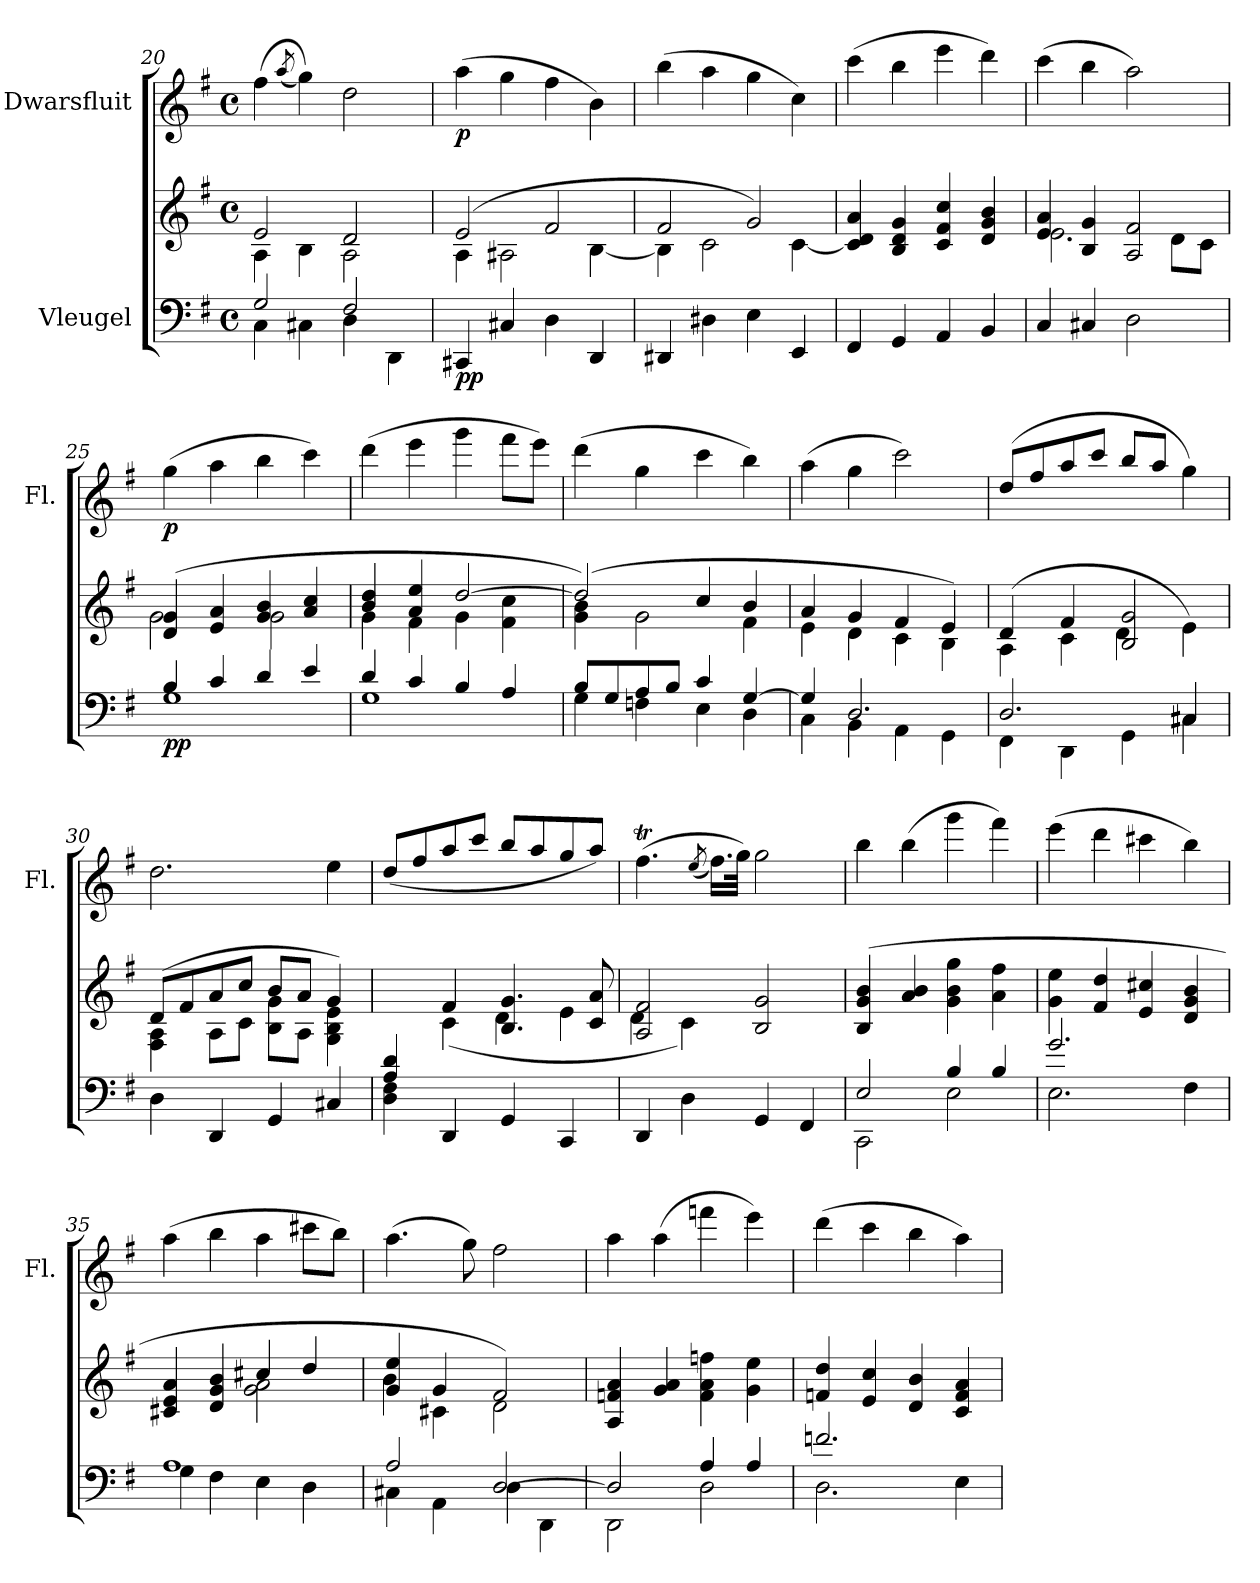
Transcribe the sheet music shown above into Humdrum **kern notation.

**kern	**kern	**dynam	**kern	**dynam
*part2	*part2	*part2	*part1	*part1
*staff3	*staff2	*staff2/3	*staff1	*staff1
*I"Vleugel	*	*	*I"Dwarsfluit	*
*	*	*	*I'Fl.	*
*clefF4	*clefG2	*	*clefG2	*
*k[f#]	*k[f#]	*	*k[f#]	*
*M4/4	*M4/4	*	*M4/4	*
*met(c)	*met(c)	*	*met(c)	*
=20	=20	=20	=20	=20
*^	*^	*	*	*
2G/	4C\	2e/	4A\	.	(4ff#\	.
.	.	.	.	.	(8qaa/	.
.	4C#X\	.	4B\	.	4gg\))	.
2F#/	4D\	2d/	2A\	.	2dd\	.
.	4DD\	.	.	.	.	.
=21	=21	=21	=21	=21	=21	=21
!	!	!	!	!LO:DY:b=2	!	!
!	!	!	!	!LO:DY:n=1:b	!	!LO:DY:b
*v	*v	*	*	*	*	*
4CC#X/	(2e/	4A\	p p	(4aa\	p
4C#X/	.	2A#X\	.	4gg\	.
4D\	2f#/	.	.	4ff#\	.
4DD/	.	[4B\	.	4b\)	.
!!LO:LB:g=z
=22	=22	=22	=22	=22	=22
4DD#X/	2f#/	4B\]	.	(4bb\	.
4D#X\	.	2c\	.	4aa\	.
4E\	2g/)	.	.	4gg\	.
4EE/	.	[4c\	.	4cc\)	.
*	*v	*v	*	*	*
=23	=23	=23	=23	=23
4FF#/	4c/] 4d/ 4a/	.	(4ccc\	.
4GG/	4B/ 4d/ 4g/	.	4bb\	.
4AA/	4c/ 4f#/ 4cc/	.	4eee\	.
4BB/	4d/ 4g/ 4b/	.	4ddd\)	.
=24	=24	=24	=24	=24
*	*^	*	*	*
4C/	4e/ 4a/	2.e\	.	(4ccc\	.
4C#X/	4B/ 4g/	.	.	4bb\	.
2D\	2A/ 2f#/	.	.	2aa\)	.
.	.	8d\L	.	.	.
.	.	8c\J	.	.	.
=25	=25	=25	=25	=25	=25
*^	*	*	*	*	*
!	!	!	!	!LO:DY:b=2	!	!
!	!	!	!	!LO:DY:n=1:b	!	!LO:DY:b
4B/	1G	(4d/ 4g/	2g\	p p	(4gg\	p
4c/	.	4e/ 4a/	.	.	4aa\	.
4d/	.	4g/ 4b/	2g\	.	4bb\	.
4e/	.	4a/ 4cc/	.	.	4ccc\)	.
=26	=26	=26	=26	=26	=26	=26
4d/	1G	4b/ 4dd/	4g\	.	(4ddd\	.
4c/	.	4a/ 4ee/	4f#\	.	4eee\	.
4B/	.	[2dd/	4g\	.	4ggg\	.
4A/	.	.	4f#\ 4cc\	.	8fff#\L	.
.	.	.	.	.	8eee\J)	.
!!LO:LB:g=z
=27	=27	=27	=27	=27	=27	=27
8B/L	4G\	(2dd/])	4g\ 4b\	.	(4ddd\	.
8G/	.	.	.	.	.	.
8A/	4Fn\	.	2g\	.	4gg\	.
8B/J	.	.	.	.	.	.
4c/	4E\	4cc/	.	.	4ccc\	.
[4G/	4D\	4b/	4f#\	.	4bb\)	.
=28	=28	=28	=28	=28	=28	=28
4G/]	4C\	4a/	4e\	.	(4aa\	.
2.D/	4BB\	4g/	4d\	.	4gg\	.
.	4AA\	4f#/	4c\	.	2ccc\)	.
.	4GG\	4e/)	4B\	.	.	.
=29	=29	=29	=29	=29	=29	=29
2.D/	4FF#\	(4d/	4A\	.	(8dd/L	.
.	.	.	.	.	8ff#/	.
.	4DD\	4f#/	4c\	.	8aa/	.
.	.	.	.	.	8ccc/J	.
.	4GG\	2B/ 2g/	4d\	.	8bb/L	.
.	.	.	.	.	8aa/J	.
4C#X/	4C#\	.	4e\)	.	4gg\)	.
*v	*v	*	*	*	*	*
=30	=30	=30	=30	=30	=30
4D\	(>8d/L	4F#\ 4A\	.	2.dd\	.
.	8f#/	.	.	.	.
4DD/	8a/	8A\L	.	.	.
.	8cc/J	8c\J	.	.	.
4GG/	8b/L	8B\ 8g\L	.	.	.
.	8a/J	8A\J	.	.	.
4C#X/	4g/)	4G\ 4B\ 4e\	.	4ee\	.
!!LO:LB:g=z
=31	=31	=31	=31	=31	=31
*^	*	*	*	*	*
(4A/ 4d/	4D\ 4F#\	4ryy	4ryy	.	(8dd/L	.
.	.	.	.	.	8ff#/	.
2.ryy	4DD/	4f#/	(4c\	.	8aa/	.
.	.	.	.	.	8ccc/J	.
.	4GG/	4.B/ 4.g/	4d\	.	8bb/L	.
.	.	.	.	.	8aa/	.
.	4CC/	.	4e\	.	8gg/	.
.	.	8c/ 8a/	.	.	8aa/J)	.
*v	*v	*	*	*	*	*
=32	=32	=32	=32	=32	=32
4DD/	2A/ 2f#/	4d\	.	(4.ff#t\	.
4D\	.	4c\)	.	.	.
.	.	.	.	(8qee/	.
.	.	.	.	16.ff#\LL)	.
.	.	.	.	32gg\JJk)	.
4GG/	2B/ 2g/)	2ryy	.	2gg\	.
4FF#/	.	.	.	.	.
*	*v	*v	*	*	*
=33	=33	=33	=33	=33
*^	*	*	*	*
2E/	2CC\	(4B/ 4g/ 4b/	.	4bb\	.
.	.	4a/ 4b/	.	(4bb\	.
4B/	2E\	4g\ 4b\ 4gg\	.	4ggg\	.
4B/	.	4a\ 4ff#\	.	4fff#\)	.
=34	=34	=34	=34	=34	=34
2.g/	2.E\	4g\ 4ee\	.	(4eee\	.
.	.	4f#/ 4dd/	.	4ddd\	.
.	.	4e/ 4cc#X/	.	4ccc#X\	.
4ryy	4F#\	4d/ 4g/ 4b/	.	4bb\)	.
=35	=35	=35	=35	=35	=35
*	*	*^	*	*	*
1A	4G\	4c#X/ 4e/ 4a/	2ryy	.	(4aa\	.
.	4F#\	4d/ 4g/ 4b/	.	.	4bb\	.
.	4E\	4cc#X/	2g\ 2a\	.	4aa\	.
.	4D\	4dd/	.	.	8ccc#X\L	.
.	.	.	.	.	8bb\J)	.
!!LO:PB:g=z
=36	=36	=36	=36	=36	=36	=36
2A/	4C#X\	4g/ 4ee/	4b\	.	(4.aa\	.
.	4AA\	4g/	4c#X\	.	.	.
.	.	.	.	.	8gg\)	.
[2D/	4D\	2f#/)	2d\	.	2ff#\	.
.	4DD\	.	.	.	.	.
*	*	*v	*v	*	*	*
=37	=37	=37	=37	=37	=37
2D/]	2DD\	4A/ 4fn/ 4a/	.	4aa\	.
.	.	4g/ 4a/	.	(4aa\	.
4A/	2D\	4f\ 4a\ 4ffn\	.	4fffn\	.
4A/	.	4g\ 4ee\	.	4eee\)	.
=38	=38	=38	=38	=38	=38
2.fn/	2.D\	4fn/ 4dd/	.	(4ddd\	.
.	.	4e/ 4cc/	.	4ccc\	.
.	.	4d/ 4b/	.	4bb\	.
4ryy	4E\	4c/ 4f/ 4a/	.	4aa\)	.
*v	*v	*	*	*	*
=	=	=	=	=
*-	*-	*-	*-	*-
